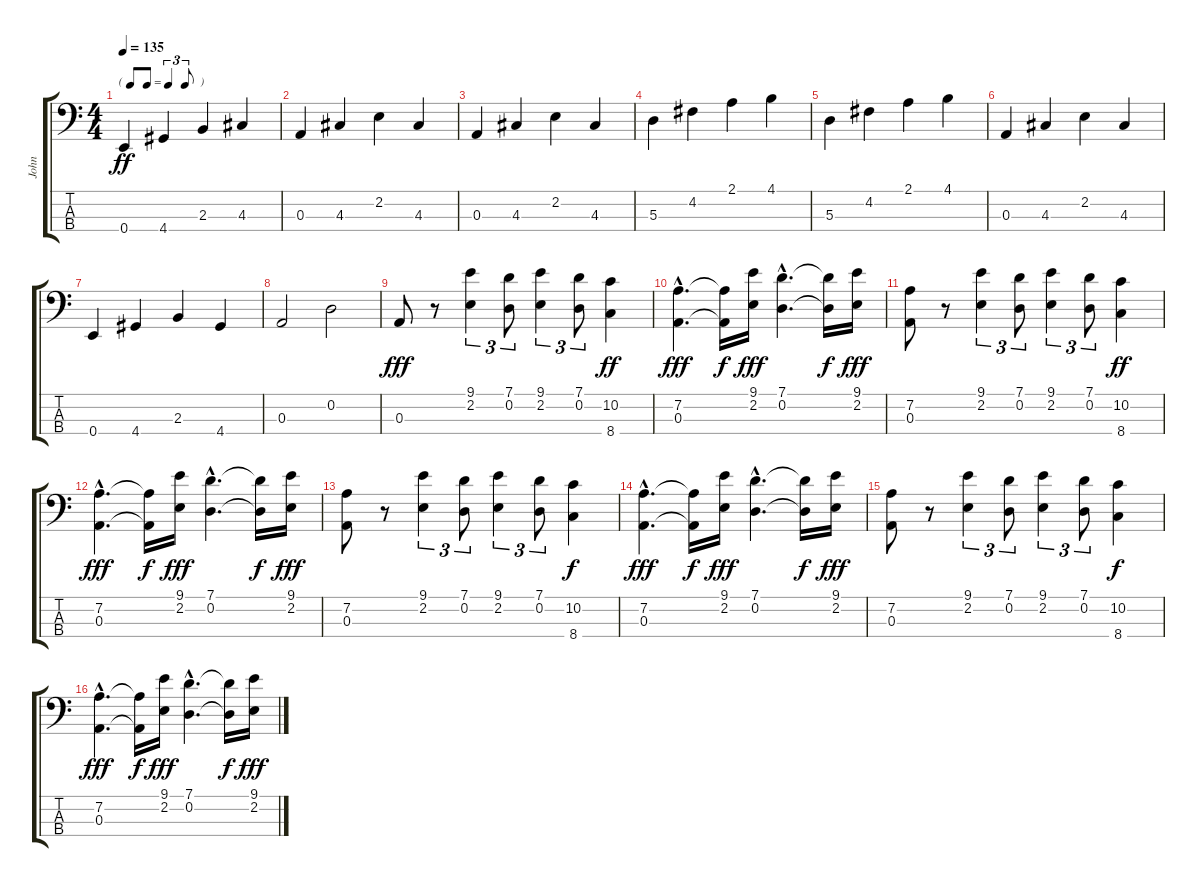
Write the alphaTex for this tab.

\track ("John" "John") {instrument electricbassfinger}
\staff {score tabs}
\tuning (G2 D2 A1 E1) {hide}
\ts (4 4)
\tf triplet8th
\tempo 135
\clef f4
\ks c
0.4.4{dy ff} 4.4.4 2.3.4 4.3.4 |
0.3.4 4.3.4 2.2.4 4.3.4 |
0.3.4 4.3.4 2.2.4 4.3.4 |
5.3.4 4.2.4 2.1.4 4.1.4 |
5.3.4 4.2.4 2.1.4 4.1.4 |
0.3.4 4.3.4 2.2.4 4.3.4 |
0.4.4 4.4.4 2.3.4 4.4.4 |
0.3.2 0.2.2 |
0.3.8{dy fff} r.8 (9.1 2.2).4{tu (3 2)} (7.1 0.2).8{tu (3 2)} (9.1 2.2).4{tu (3 2)} (7.1 0.2).8{tu (3 2)} (10.2 8.4).4{dy ff} |
(7.2{hac} 0.3{hac}).4{d dy fff} (7.2{t} 0.3{t}).16{dy f} (9.1 2.2).16{dy fff} (7.1{hac} 0.2{hac}).4{d} (7.1{t} 0.2{t}).16{dy f} (9.1 2.2).16{dy fff} |
(7.2 0.3).8 r.8 (9.1 2.2).4{tu (3 2)} (7.1 0.2).8{tu (3 2)} (9.1 2.2).4{tu (3 2)} (7.1 0.2).8{tu (3 2)} (10.2 8.4).4{dy ff} |
(7.2{hac} 0.3{hac}).4{d dy fff} (7.2{t} 0.3{t}).16{dy f} (9.1 2.2).16{dy fff} (7.1{hac} 0.2{hac}).4{d} (7.1{t} 0.2{t}).16{dy f} (9.1 2.2).16{dy fff} |
(7.2 0.3).8 r.8 (9.1 2.2).4{tu (3 2) volume 12} (7.1 0.2).8{tu (3 2)} (9.1 2.2).4{tu (3 2)} (7.1 0.2).8{tu (3 2)} (10.2 8.4).4{dy f} |
(7.2{hac} 0.3{hac}).4{d dy fff volume 10} (7.2{t} 0.3{t}).16{dy f} (9.1 2.2).16{dy fff} (7.1{hac} 0.2{hac}).4{d} (7.1{t} 0.2{t}).16{dy f} (9.1 2.2).16{dy fff} |
(7.2 0.3).8{volume 8} r.8 (9.1 2.2).4{tu (3 2) volume 7} (7.1 0.2).8{tu (3 2)} (9.1 2.2).4{tu (3 2) volume 6} (7.1 0.2).8{tu (3 2)} (10.2 8.4).4{dy f volume 5} |
(7.2{hac} 0.3{hac}).4{d dy fff volume 3} (7.2{t} 0.3{t}).16{dy f} (9.1 2.2).16{dy fff volume 2} (7.1{hac} 0.2{hac}).4{d volume 1} (7.1{t} 0.2{t}).16{dy f} (9.1 2.2).16{dy fff}
